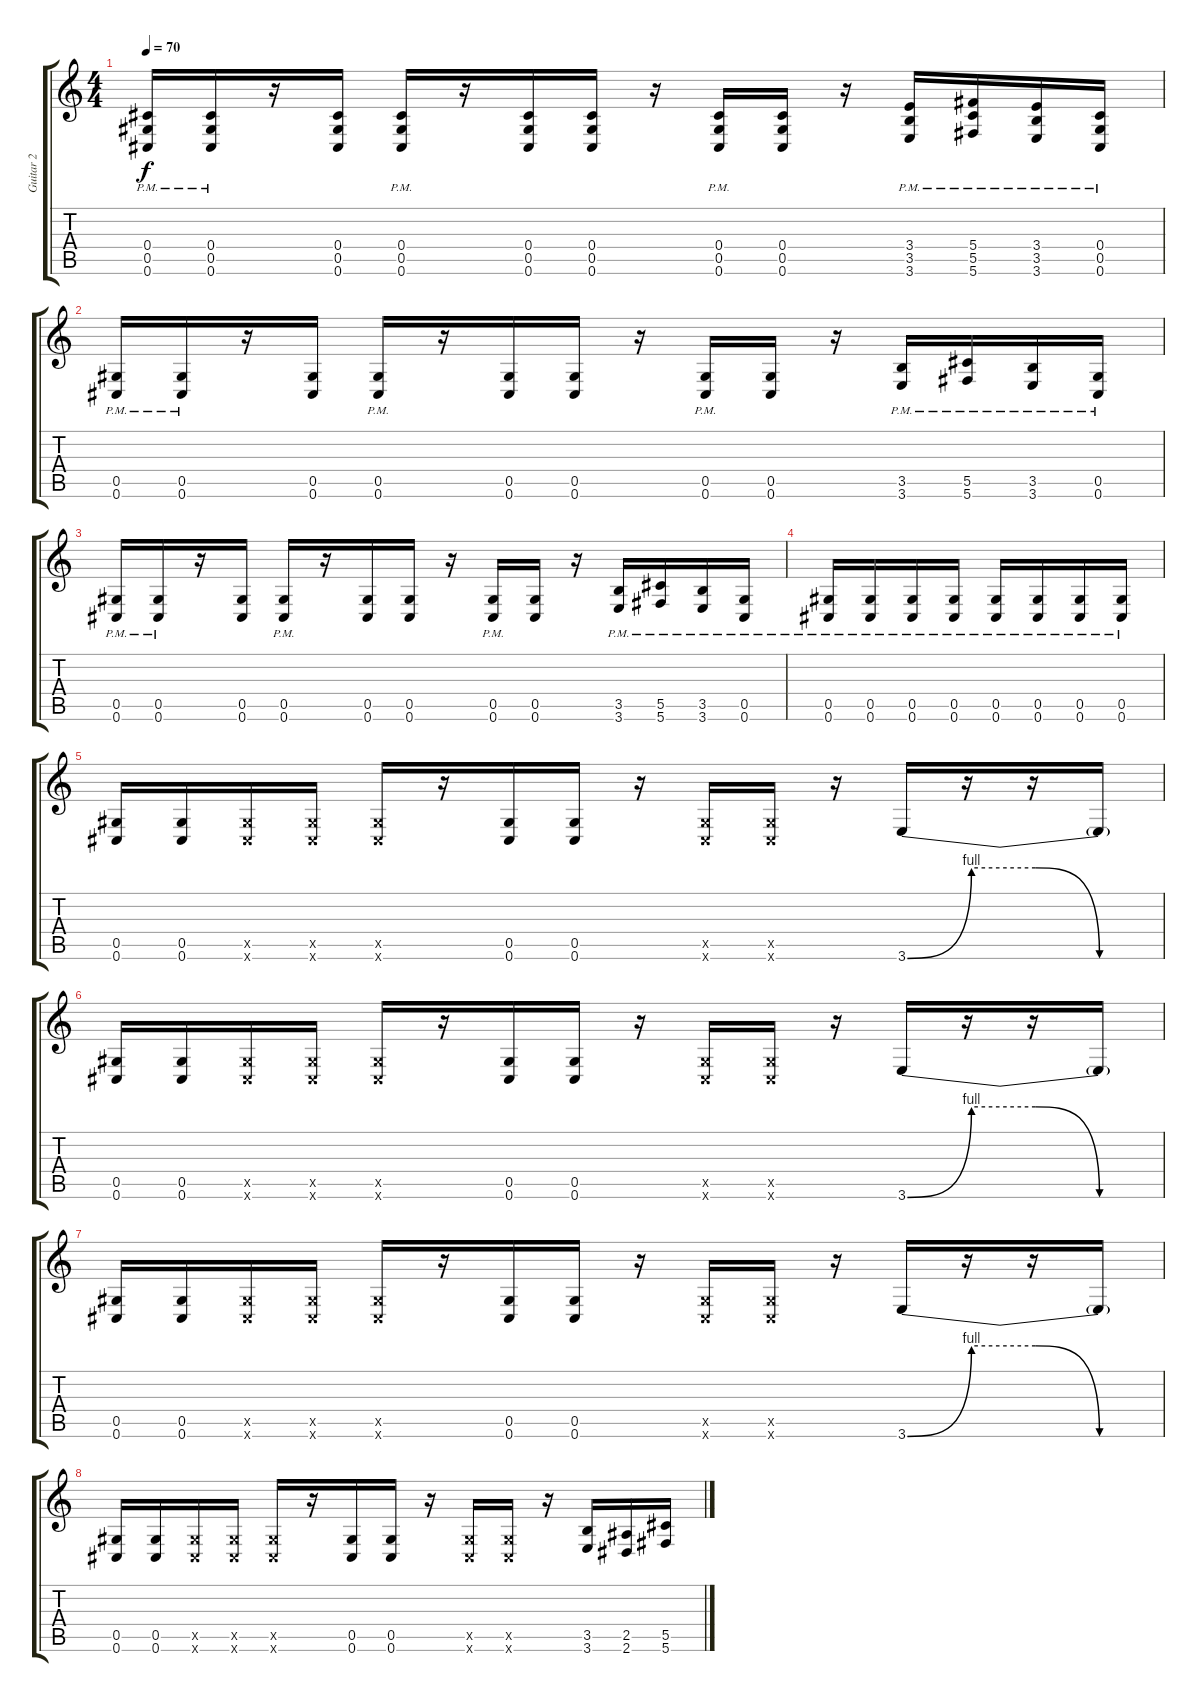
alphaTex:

\track ("Guitar 2" "Guitar 2") {instrument distortionguitar}
\staff {score tabs}
\tuning (Eb4 Bb3 Gb3 Db3 Ab2 Db2) {hide}
\ts (4 4)
\tempo 70
\clef g2
\ks c
(0.4 0.5{pm} 0.6{pm}).16{dy f} (0.4 0.5{pm} 0.6{pm}).16 r.16 (0.4 0.5 0.6).16 (0.4 0.5{pm} 0.6{pm}).16 r.16 (0.4 0.5 0.6).16 (0.4 0.5 0.6).16 r.16 (0.4 0.5{pm} 0.6{pm}).16 (0.4 0.5 0.6).16 r.16 (3.4 3.5{pm} 3.6{pm}).16 (5.4 5.5{pm} 5.6{pm}).16 (3.4 3.5{pm} 3.6{pm}).16 (0.4 0.5{pm} 0.6{pm}).16 |
(0.5{pm} 0.6{pm}).16 (0.5{pm} 0.6{pm}).16 r.16 (0.5 0.6).16 (0.5{pm} 0.6{pm}).16 r.16 (0.5 0.6).16 (0.5 0.6).16 r.16 (0.5{pm} 0.6{pm}).16 (0.5 0.6).16 r.16 (3.5{pm} 3.6{pm}).16 (5.5{pm} 5.6{pm}).16 (3.5{pm} 3.6{pm}).16 (0.5{pm} 0.6{pm}).16 |
(0.5{pm} 0.6{pm}).16 (0.5{pm} 0.6{pm}).16 r.16 (0.5 0.6).16 (0.5{pm} 0.6{pm}).16 r.16 (0.5 0.6).16 (0.5 0.6).16 r.16 (0.5{pm} 0.6{pm}).16 (0.5 0.6).16 r.16 (3.5{pm} 3.6{pm}).16 (5.5{pm} 5.6{pm}).16 (3.5{pm} 3.6{pm}).16 (0.5{pm} 0.6{pm}).16 |
(0.5{pm} 0.6{pm}).16 (0.5{pm} 0.6{pm}).16 (0.5{pm} 0.6{pm}).16 (0.5{pm} 0.6{pm}).16 (0.5{pm} 0.6{pm}).16 (0.5{pm} 0.6{pm}).16 (0.5{pm} 0.6{pm}).16 (0.5{pm} 0.6{pm}).16 |
(0.5 0.6).16 (0.5 0.6).16 (0.5{x} 0.6{x}).16 (0.5{x} 0.6{x}).16 (0.5{x} 0.6{x}).16 r.16 (0.5 0.6).16 (0.5 0.6).16 r.16 (0.5{x} 0.6{x}).16 (0.5{x} 0.6{x}).16 r.16 3.6{be (custom 0 0 15 4 30 4 45 0 60 0)}.16 r.16 r.16 3.6{t}.16 |
(0.5 0.6).16 (0.5 0.6).16 (0.5{x} 0.6{x}).16 (0.5{x} 0.6{x}).16 (0.5{x} 0.6{x}).16 r.16 (0.5 0.6).16 (0.5 0.6).16 r.16 (0.5{x} 0.6{x}).16 (0.5{x} 0.6{x}).16 r.16 3.6{be (custom 0 0 15 4 30 4 45 0 60 0)}.16 r.16 r.16 3.6{t}.16 |
(0.5 0.6).16 (0.5 0.6).16 (0.5{x} 0.6{x}).16 (0.5{x} 0.6{x}).16 (0.5{x} 0.6{x}).16 r.16 (0.5 0.6).16 (0.5 0.6).16 r.16 (0.5{x} 0.6{x}).16 (0.5{x} 0.6{x}).16 r.16 3.6{be (custom 0 0 15 4 30 4 45 0 60 0)}.16 r.16 r.16 3.6{t}.16 |
(0.5 0.6).16 (0.5 0.6).16 (0.5{x} 0.6{x}).16 (0.5{x} 0.6{x}).16 (0.5{x} 0.6{x}).16 r.16 (0.5 0.6).16 (0.5 0.6).16 r.16 (0.5{x} 0.6{x}).16 (0.5{x} 0.6{x}).16 r.16 (3.5 3.6).16 (2.5 2.6).16 (5.5 5.6).16
